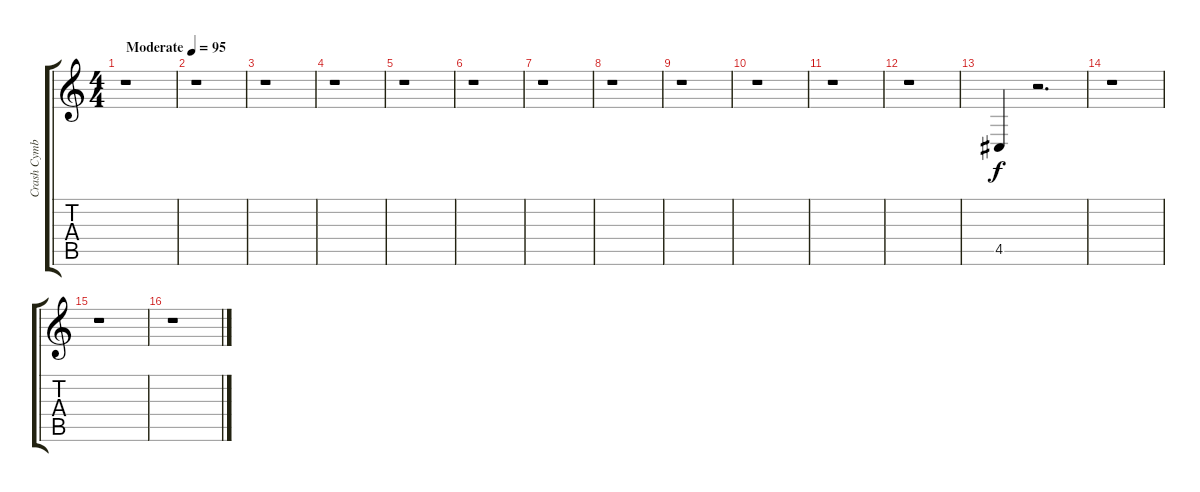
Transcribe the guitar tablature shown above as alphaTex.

\track ("Crash Cymbal" "Crash Cymb") {instrument applause}
\staff {score tabs}
\tuning (E4 B3 G3 D3 A2 E2) {hide}
\ts (4 4)
\tempo (95 "Moderate")
\clef g2
\ks c
r.1{dy f instrument applause} |
r.1 |
r.1 |
r.1 |
r.1 |
r.1 |
r.1 |
r.1 |
r.1 |
r.1 |
r.1 |
r.1 |
4.5.4 r.2{d} |
r.1 |
r.1 |
r.1
